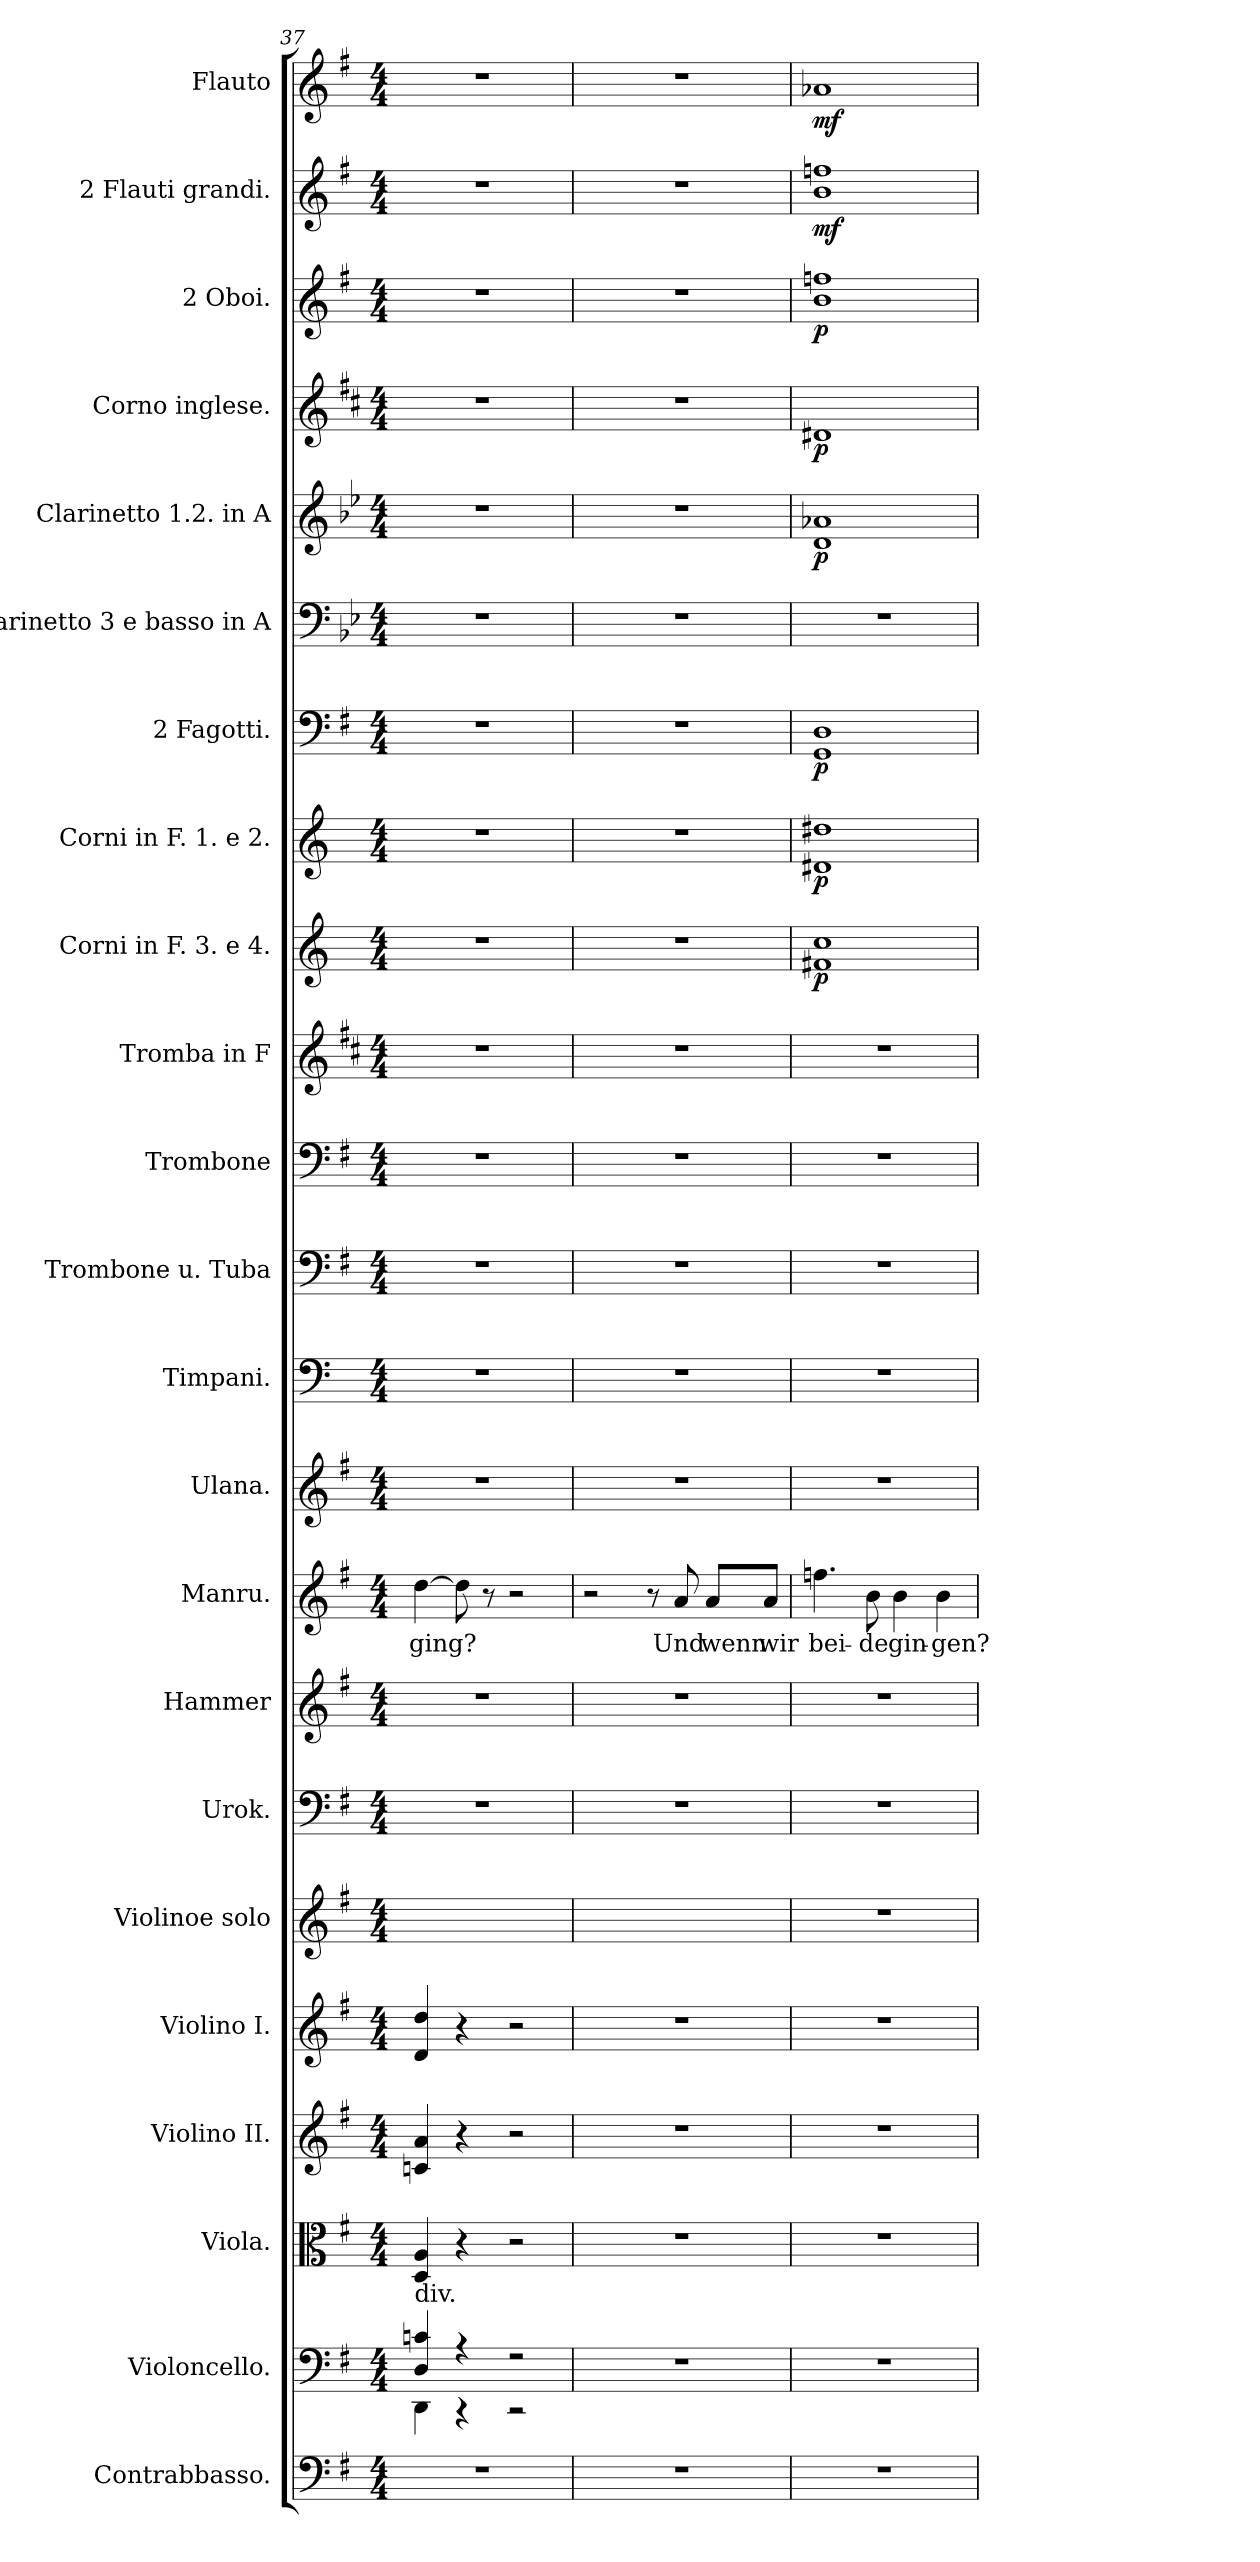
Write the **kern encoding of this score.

**kern	**kern	**kern	**kern	**kern	**kern	**kern	**kern	**kern	**text	**kern	**kern	**kern	**kern	**kern	**kern	**dynam	**kern	**dynam	**kern	**dynam	**kern	**kern	**dynam	**kern	**dynam	**kern	**dynam	**kern	**dynam	**kern	**dynam
*part23	*part22	*part21	*part20	*part19	*part18	*part17	*part16	*part15	*part15	*part14	*part13	*part12	*part11	*part10	*part9	*part9	*part8	*part8	*part7	*part7	*part6	*part5	*part5	*part4	*part4	*part3	*part3	*part2	*part2	*part1	*part1
*staff23	*staff22	*staff21	*staff20	*staff19	*staff18	*staff17	*staff16	*staff15	*staff15	*staff14	*staff13	*staff12	*staff11	*staff10	*staff9	*staff9	*staff8	*staff8	*staff7	*staff7	*staff6	*staff5	*staff5	*staff4	*staff4	*staff3	*staff3	*staff2	*staff2	*staff1	*staff1
*I"Contrabbasso.	*I"Violoncello.	*I"Viola.	*I"Violino II.	*I"Violino I.	*I"Violinoe solo	*I"Urok.	*I"Hammer	*I"Manru.	*	*I"Ulana.	*I"Timpani.	*I"Trombone u. Tuba	*I"Trombone	*I"Tromba in F	*I"Corni in F. 3. e 4.	*	*I"Corni in F. 1. e 2.	*	*I"2 Fagotti.	*	*I"Clarinetto 3 e basso in A	*I"Clarinetto 1.2. in A	*	*I"Corno inglese.	*	*I"2 Oboi.	*	*I"2 Flauti grandi.	*	*I"Flauto	*
*I'cb	*I'vlc	*I'vla	*I'vl 2	*I'vl 1	*I'vl s	*I'U	*I'H	*I'M	*	*I'Ul	*I'timp	*I'trb e tb	*I'trb 1.2.	*I'tr in F	*I'cor in F 3, 4	*	*I'cor in F 1, 2	*	*I'fag 1, 2	*	*I'Clar. A. basso.	*I'1.2. Clar. A.	*	*I'cor inglese	*	*I'ob 1, 2	*	*I'fl grandi 1, 2	*	*I'Fl.	*
*clefF4	*clefF4	*clefC3	*clefG2	*clefG2	*clefG2	*clefF4	*clefG2	*clefG2	*	*clefG2	*clefF4	*clefF4	*clefF4	*clefG2	*clefG2	*	*clefG2	*	*clefF4	*	*clefF4	*clefG2	*	*clefG2	*	*clefG2	*	*clefG2	*	*clefG2	*
*	*	*	*	*	*	*	*	*	*	*	*	*	*	*ITrd-3c-5	*ITrd4c7	*	*ITrd4c7	*	*	*	*ITrd2c3	*ITrd2c3	*	*ITrd4c7	*	*	*	*	*	*	*
*k[f#]	*k[f#]	*k[f#]	*k[f#]	*k[f#]	*k[f#]	*k[f#]	*k[f#]	*k[f#]	*	*k[f#]	*k[]	*k[f#]	*k[f#]	*k[f#]	*k[b-]	*	*k[b-]	*	*k[f#]	*	*k[f#]	*k[f#]	*	*k[f#]	*	*k[f#]	*	*k[f#]	*	*k[f#]	*
*e:	*e:	*e:	*e:	*e:	*e:	*e:	*e:	*e:	*	*e:	*	*e:	*e:	*e:	*	*	*	*	*e:	*	*e:	*e:	*	*e:	*	*e:	*	*e:	*	*e:	*
*M4/4	*M4/4	*M4/4	*M4/4	*M4/4	*M4/4	*M4/4	*M4/4	*M4/4	*	*M4/4	*M4/4	*M4/4	*M4/4	*M4/4	*M4/4	*	*M4/4	*	*M4/4	*	*M4/4	*M4/4	*	*M4/4	*	*M4/4	*	*M4/4	*	*M4/4	*
=37	=37	=37	=37	=37	=37	=37	=37	=37	=37	=37	=37	=37	=37	=37	=37	=37	=37	=37	=37	=37	=37	=37	=37	=37	=37	=37	=37	=37	=37	=37	=37
*	*^	*	*	*	*	*	*	*	*	*	*	*	*	*	*	*	*	*	*	*	*	*	*	*	*	*	*	*	*	*	*
!	!LO:TX:a:t=div.	!	!	!	!	!	!	!	!	!	!	!	!	!	!	!	!	!	!	!	!	!	!	!	!	!	!	!	!	!	!	!
1r	4D/ 4cn/	4DD\	4D/ 4A/	4cn/ 4a/	4d/ 4dd/	1ryy	1r	1r	[4dd\	ging?	1r	1r	1r	1r	1r	1r	.	1r	.	1r	.	1r	1r	.	1r	.	1r	.	1r	.	1r	.
.	4r	4r	4r	4r	4r	.	.	.	8dd\]	.	.	.	.	.	.	.	.	.	.	.	.	.	.	.	.	.	.	.	.	.	.	.
.	.	.	.	.	.	.	.	.	8r	.	.	.	.	.	.	.	.	.	.	.	.	.	.	.	.	.	.	.	.	.	.	.
.	2r	2r	2r	2r	2r	.	.	.	2r	.	.	.	.	.	.	.	.	.	.	.	.	.	.	.	.	.	.	.	.	.	.	.
*	*v	*v	*	*	*	*	*	*	*	*	*	*	*	*	*	*	*	*	*	*	*	*	*	*	*	*	*	*	*	*	*	*
=38	=38	=38	=38	=38	=38	=38	=38	=38	=38	=38	=38	=38	=38	=38	=38	=38	=38	=38	=38	=38	=38	=38	=38	=38	=38	=38	=38	=38	=38	=38	=38
1r	1r	1r	1r	1r	1ryy	1r	1r	2r	.	1r	1r	1r	1r	1r	1r	.	1r	.	1r	.	1r	1r	.	1r	.	1r	.	1r	.	1r	.
.	.	.	.	.	.	.	.	8r	.	.	.	.	.	.	.	.	.	.	.	.	.	.	.	.	.	.	.	.	.	.	.
.	.	.	.	.	.	.	.	8a/	Und	.	.	.	.	.	.	.	.	.	.	.	.	.	.	.	.	.	.	.	.	.	.
.	.	.	.	.	.	.	.	8a/L	wenn	.	.	.	.	.	.	.	.	.	.	.	.	.	.	.	.	.	.	.	.	.	.
.	.	.	.	.	.	.	.	8a/J	wir	.	.	.	.	.	.	.	.	.	.	.	.	.	.	.	.	.	.	.	.	.	.
=39	=39	=39	=39	=39	=39	=39	=39	=39	=39	=39	=39	=39	=39	=39	=39	=39	=39	=39	=39	=39	=39	=39	=39	=39	=39	=39	=39	=39	=39	=39	=39
1r	1r	1r	1r	1r	1r	1r	1r	4.ffn\	bei-	1r	1r	1r	1r	1r	1Bn 1f	p	1G#X 1g#X	p	1GG 1D	p	1r	1B 1fn	p	1G#X	p	1b 1ffn	p	1b 1ffn	mf	1a-X	mf
.	.	.	.	.	.	.	.	8b\	-de	.	.	.	.	.	.	.	.	.	.	.	.	.	.	.	.	.	.	.	.	.	.
.	.	.	.	.	.	.	.	4b\	gin-	.	.	.	.	.	.	.	.	.	.	.	.	.	.	.	.	.	.	.	.	.	.
.	.	.	.	.	.	.	.	4b\	-gen?	.	.	.	.	.	.	.	.	.	.	.	.	.	.	.	.	.	.	.	.	.	.
=	=	=	=	=	=	=	=	=	=	=	=	=	=	=	=	=	=	=	=	=	=	=	=	=	=	=	=	=	=	=	=
*-	*-	*-	*-	*-	*-	*-	*-	*-	*-	*-	*-	*-	*-	*-	*-	*-	*-	*-	*-	*-	*-	*-	*-	*-	*-	*-	*-	*-	*-	*-	*-
